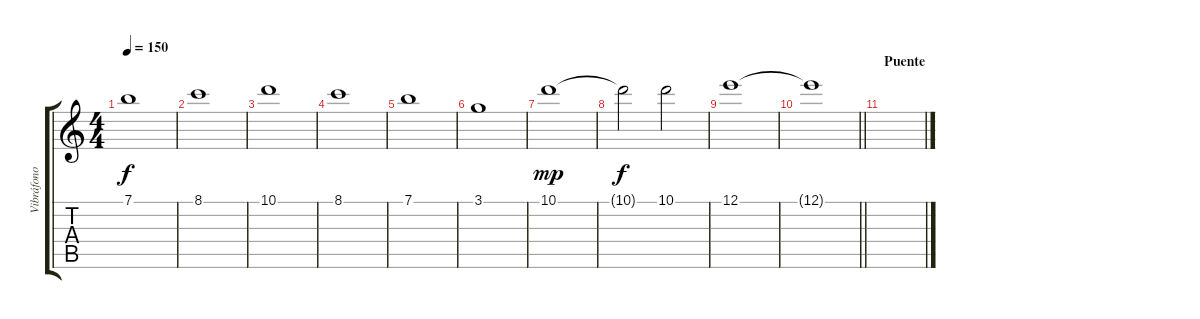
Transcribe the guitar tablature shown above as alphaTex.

\track ("Vibráfono" "Vibráfono") {instrument vibraphone}
\staff {score tabs}
\tuning (E5 B4 G4 D4 A3 E3) {hide}
\ts (4 4)
\tempo 150
\clef g2
\ks c
7.1.1{dy f} |
8.1.1 |
10.1.1 |
8.1.1 |
7.1.1 |
3.1.1 |
10.1.1{dy mp} |
10.1{t}.2{dy f} 10.1.2 |
12.1.1 |
\barLineRight lightlight
12.1{t}.1 |
\section ("" "Puente")
